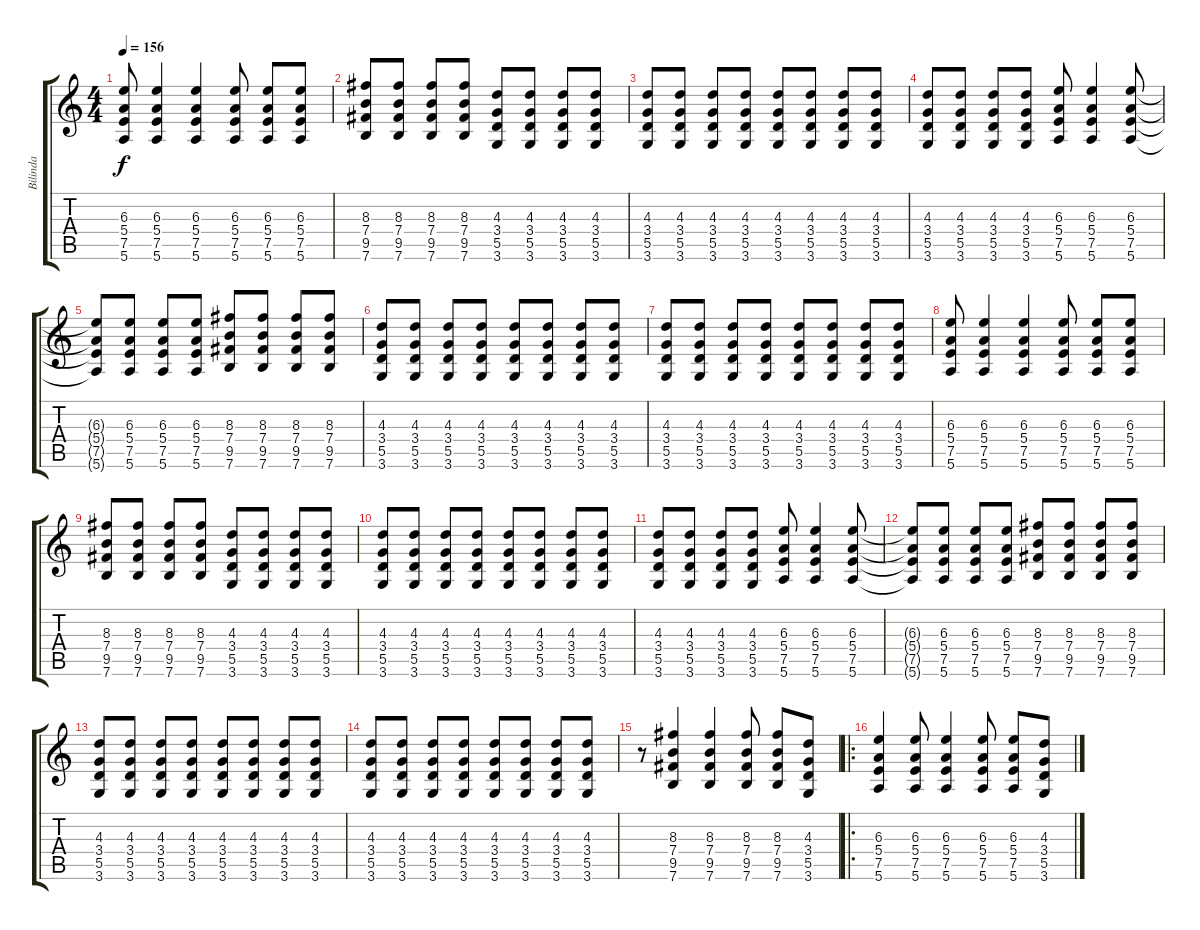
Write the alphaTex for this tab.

\track ("Bilinda" "Bilinda") {instrument distortionguitar}
\staff {score tabs}
\tuning (F4 B3 Bb3 E3 A2 E2) {hide}
\ts (4 4)
\tempo 156
\clef g2
\ks c
(6.3 5.4 7.5 5.6).8{dy f instrument electricguitarclean} (6.3 5.4 7.5 5.6).4 (6.3 5.4 7.5 5.6).4 (6.3 5.4 7.5 5.6).8 (6.3 5.4 7.5 5.6).8 (6.3 5.4 7.5 5.6).8 |
(8.3 7.4 9.5 7.6).8 (8.3 7.4 9.5 7.6).8 (8.3 7.4 9.5 7.6).8 (8.3 7.4 9.5 7.6).8 (4.3 3.4 5.5 3.6).8 (4.3 3.4 5.5 3.6).8 (4.3 3.4 5.5 3.6).8 (4.3 3.4 5.5 3.6).8 |
(4.3 3.4 5.5 3.6).8 (4.3 3.4 5.5 3.6).8 (4.3 3.4 5.5 3.6).8 (4.3 3.4 5.5 3.6).8 (4.3 3.4 5.5 3.6).8 (4.3 3.4 5.5 3.6).8 (4.3 3.4 5.5 3.6).8 (4.3 3.4 5.5 3.6).8 |
(4.3 3.4 5.5 3.6).8 (4.3 3.4 5.5 3.6).8 (4.3 3.4 5.5 3.6).8 (4.3 3.4 5.5 3.6).8 (6.3 5.4 7.5 5.6).8 (6.3 5.4 7.5 5.6).4 (6.3 5.4 7.5 5.6).8 |
(6.3{t} 5.4{t} 7.5{t} 5.6{t}).8 (6.3 5.4 7.5 5.6).8 (6.3 5.4 7.5 5.6).8 (6.3 5.4 7.5 5.6).8 (8.3 7.4 9.5 7.6).8 (8.3 7.4 9.5 7.6).8 (8.3 7.4 9.5 7.6).8 (8.3 7.4 9.5 7.6).8 |
(4.3 3.4 5.5 3.6).8 (4.3 3.4 5.5 3.6).8 (4.3 3.4 5.5 3.6).8 (4.3 3.4 5.5 3.6).8 (4.3 3.4 5.5 3.6).8 (4.3 3.4 5.5 3.6).8 (4.3 3.4 5.5 3.6).8 (4.3 3.4 5.5 3.6).8 |
(4.3 3.4 5.5 3.6).8 (4.3 3.4 5.5 3.6).8 (4.3 3.4 5.5 3.6).8 (4.3 3.4 5.5 3.6).8 (4.3 3.4 5.5 3.6).8 (4.3 3.4 5.5 3.6).8 (4.3 3.4 5.5 3.6).8 (4.3 3.4 5.5 3.6).8 |
(6.3 5.4 7.5 5.6).8 (6.3 5.4 7.5 5.6).4 (6.3 5.4 7.5 5.6).4 (6.3 5.4 7.5 5.6).8 (6.3 5.4 7.5 5.6).8 (6.3 5.4 7.5 5.6).8 |
(8.3 7.4 9.5 7.6).8 (8.3 7.4 9.5 7.6).8 (8.3 7.4 9.5 7.6).8 (8.3 7.4 9.5 7.6).8 (4.3 3.4 5.5 3.6).8 (4.3 3.4 5.5 3.6).8 (4.3 3.4 5.5 3.6).8 (4.3 3.4 5.5 3.6).8 |
(4.3 3.4 5.5 3.6).8 (4.3 3.4 5.5 3.6).8 (4.3 3.4 5.5 3.6).8 (4.3 3.4 5.5 3.6).8 (4.3 3.4 5.5 3.6).8 (4.3 3.4 5.5 3.6).8 (4.3 3.4 5.5 3.6).8 (4.3 3.4 5.5 3.6).8 |
(4.3 3.4 5.5 3.6).8 (4.3 3.4 5.5 3.6).8 (4.3 3.4 5.5 3.6).8 (4.3 3.4 5.5 3.6).8 (6.3 5.4 7.5 5.6).8 (6.3 5.4 7.5 5.6).4 (6.3 5.4 7.5 5.6).8 |
(6.3{t} 5.4{t} 7.5{t} 5.6{t}).8 (6.3 5.4 7.5 5.6).8 (6.3 5.4 7.5 5.6).8 (6.3 5.4 7.5 5.6).8 (8.3 7.4 9.5 7.6).8 (8.3 7.4 9.5 7.6).8 (8.3 7.4 9.5 7.6).8 (8.3 7.4 9.5 7.6).8 |
(4.3 3.4 5.5 3.6).8 (4.3 3.4 5.5 3.6).8 (4.3 3.4 5.5 3.6).8 (4.3 3.4 5.5 3.6).8 (4.3 3.4 5.5 3.6).8 (4.3 3.4 5.5 3.6).8 (4.3 3.4 5.5 3.6).8 (4.3 3.4 5.5 3.6).8 |
(4.3 3.4 5.5 3.6).8 (4.3 3.4 5.5 3.6).8 (4.3 3.4 5.5 3.6).8 (4.3 3.4 5.5 3.6).8 (4.3 3.4 5.5 3.6).8 (4.3 3.4 5.5 3.6).8 (4.3 3.4 5.5 3.6).8 (4.3 3.4 5.5 3.6).8 |
r.8{instrument distortionguitar} (8.3 7.4 9.5 7.6).4 (8.3 7.4 9.5 7.6).4 (8.3 7.4 9.5 7.6).8 (8.3 7.4 9.5 7.6).8 (4.3 3.4 5.5 3.6).8 |
\ro
(6.3 5.4 7.5 5.6).4 (6.3 5.4 7.5 5.6).8 (6.3 5.4 7.5 5.6).4 (6.3 5.4 7.5 5.6).8 (6.3 5.4 7.5 5.6).8 (4.3 3.4 5.5 3.6).8
